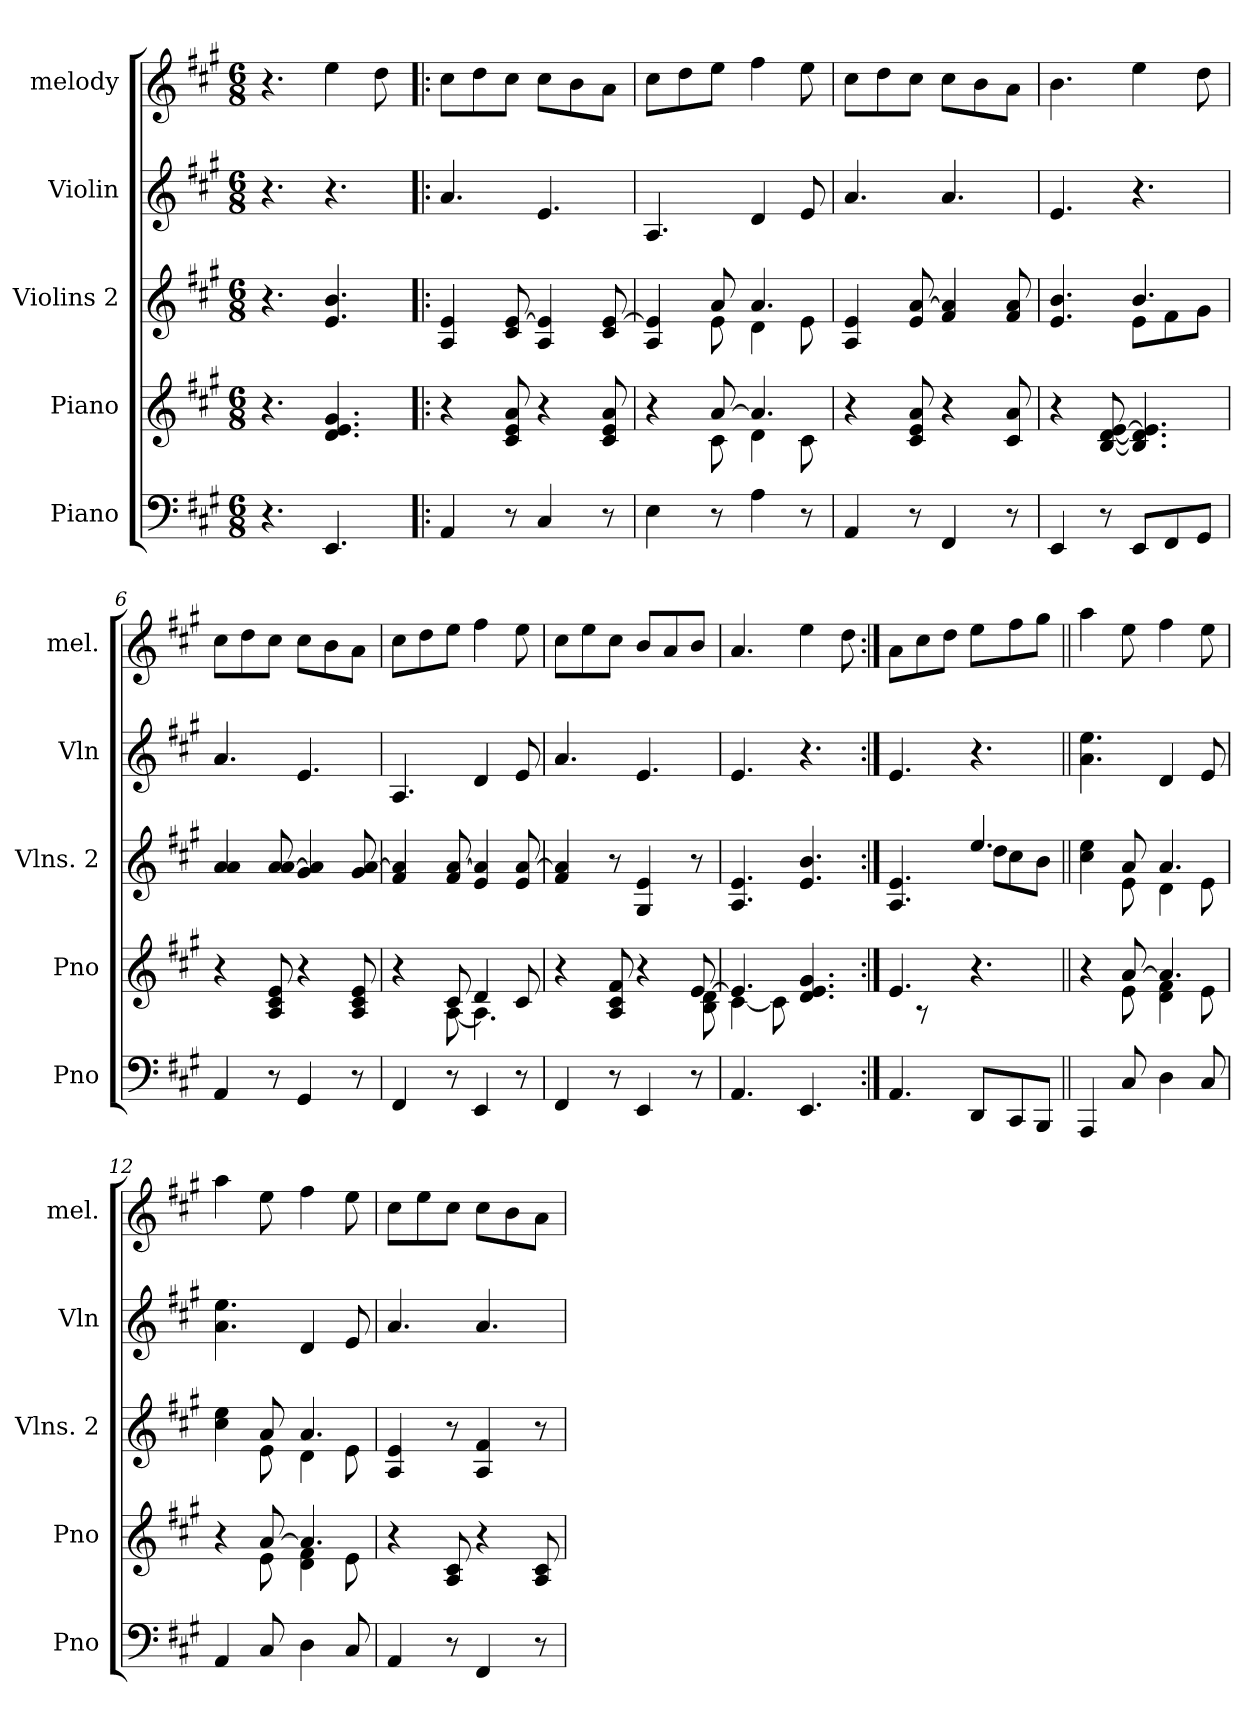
**kern	**kern	**kern	**kern	**kern
*part5	*part4	*part3	*part2	*part1
*staff5	*staff4	*staff3	*staff2	*staff1
*I"Piano	*I"Piano	*I"Violins 2	*I"Violin	*I"melody
*I'Pno	*I'Pno	*I'Vlns. 2	*I'Vln	*I'mel.
*clefF4	*clefG2	*clefG2	*clefG2	*clefG2
*k[f#c#g#]	*k[f#c#g#]	*k[f#c#g#]	*k[f#c#g#]	*k[f#c#g#]
*M6/8	*M6/8	*M6/8	*M6/8	*M6/8
=1	=1	=1	=1	=1
4.r	4.r	4.r	4.r	4.r
4.EE/	4.d/ 4.e/ 4.g#/	4.e/ 4.b/	4.r	4ee\
.	.	.	.	8dd\
=2!|:	=2!|:	=2!|:	=2!|:	=2!|:
4AA/	4r	4A/ 4e/	4.a/	8cc#\L
.	.	.	.	8dd\
8r	8c#/ 8e/ 8a/	8c#/ [8e/	.	8cc#\J
4C#/	4r	4A/ 4e/]	4.e/	8cc#\L
.	.	.	.	8b\
8r	8c#/ 8e/ 8a/	8c#/ [8e/	.	8a\J
=3	=3	=3	=3	=3
*	*^	*^	*	*
4E\	4r	4ryy	4A/ 4e/]	4ryy	4.A/	8cc#\L
.	.	.	.	.	.	8dd\
8r	[8a/	8c#\	8a/	8e\	.	8ee\J
4A\	4.a/]	4d\	4.a/	4d\	4d/	4ff#\
8r	.	8c#\	.	8e\	8e/	8ee\
*	*v	*v	*	*	*	*
*	*	*v	*v	*	*
=4	=4	=4	=4	=4
4AA/	4r	4A/ 4e/	4.a/	8cc#\L
.	.	.	.	8dd\
8r	8c#/ 8e/ 8a/	8e/ [8a/	.	8cc#\J
4FF#/	4r	4f#/ 4a/]	4.a/	8cc#\L
.	.	.	.	8b\
8r	8c#/ 8a/	8f#/ 8a/	.	8a\J
=5	=5	=5	=5	=5
*	*	*^	*	*
4EE/	4r	4.e/ 4.b/	4.ryy	4.e/	4.b\
8r	[8B/ [8d/ [8e/	.	.	.	.
8EE/L	4.B/] 4.d/] 4.e/]	4.b/	8e\L	4.r	4ee\
8FF#/	.	.	8f#\	.	.
8GG#/J	.	.	8g#\J	.	8dd\
*	*	*v	*v	*	*
!!LO:LB:g=z
=6	=6	=6	=6	=6
4AA/	4r	4a/ 4a/	4.a/	8cc#\L
.	.	.	.	8dd\
8r	8A/ 8c#/ 8e/	8a/ [8a/	.	8cc#\J
4GG#/	4r	4g#/ 4a/]	4.e/	8cc#\L
.	.	.	.	8b\
8r	8A/ 8c#/ 8e/	8g#/ [8a/	.	8a\J
=7	=7	=7	=7	=7
*	*^	*	*	*
4FF#/	4r	4ryy	4f#/ 4a/]	4.A/	8cc#\L
.	.	.	.	.	8dd\
8r	8c#/	[8A\	8f#/ [8a/	.	8ee\J
4EE/	4d/	4.A\]	4e/ 4a/]	4d/	4ff#\
8r	8c#/	.	8e/ [8a/	8e/	8ee\
=8	=8	=8	=8	=8	=8
4FF#/	4r	8ryy	4f#/ 4a/]	4.a/	8cc#\L
*	*v	*v	*	*	*
.	.	.	.	8ee\
8r	8A/ 8c#/ 8f#/	8r	.	8cc#\J
4EE/	4r	4G#/ 4e/	4.e/	8b/L
.	.	.	.	8a/
*	*^	*	*	*
8r	[8e/	8B\ 8d\	8r	.	8b/J
=9	=9	=9	=9	=9	=9
4.AA/	4.e/]	[4c#\	4.A/ 4.e/	4.e/	4.a/
.	.	8c#\]	.	.	.
4.EE/	4.d/ 4.e/ 4.g#/	4.ryy	4.e/ 4.b/	4.r	4ee\
.	.	.	.	.	8dd\
=10:|!	=10:|!	=10:|!	=10:|!	=10:|!	=10:|!
*	*	*	*^	*	*
4.AA/	4.e/	8ryy	4.A/ 4.e/	4.ryy	4.e/	8a\L
.	.	8r	.	.	.	8cc#\
.	.	2ryy	.	.	.	8dd\J
8DD/L	4.r	.	4.ee/	8dd\L	4.r	8ee\L
8CC#/	.	.	.	8cc#\	.	8ff#\
8BBB/J	.	.	.	8b\J	.	8gg#\J
!!LO:PB:g=z
=11||	=11||	=11||	=11||	=11||	=11||	=11||
4AAA/	4r	4ryy	4ryy	4cc#\ 4ee\	4.a\ 4.ee\	4aa\
8C#/	[8a/	8e\	8a/	8e\	.	8ee\
4D\	4.a/]	4d\ 4f#\	4.a/	4d\	4d/	4ff#\
8C#/	.	8e\	.	8e\	8e/	8ee\
=12	=12	=12	=12	=12	=12	=12
4AA/	4r	4ryy	4ryy	4cc#\ 4ee\	4.a\ 4.ee\	4aa\
8C#/	[8a/	8e\	8a/	8e\	.	8ee\
4D\	4.a/]	4d\ 4f#\	4.a/	4d\	4d/	4ff#\
8C#/	.	8e\	.	8e\	8e/	8ee\
*	*v	*v	*	*	*	*
*	*	*v	*v	*	*
=13	=13	=13	=13	=13
4AA/	4r	4A/ 4e/	4.a/	8cc#\L
.	.	.	.	8ee\
8r	8A/ 8c#/	8r	.	8cc#\J
4FF#/	4r	4A/ 4f#/	4.a/	8cc#\L
.	.	.	.	8b\
8r	8A/ 8c#/	8r	.	8a\J
=	=	=	=	=
*-	*-	*-	*-	*-
